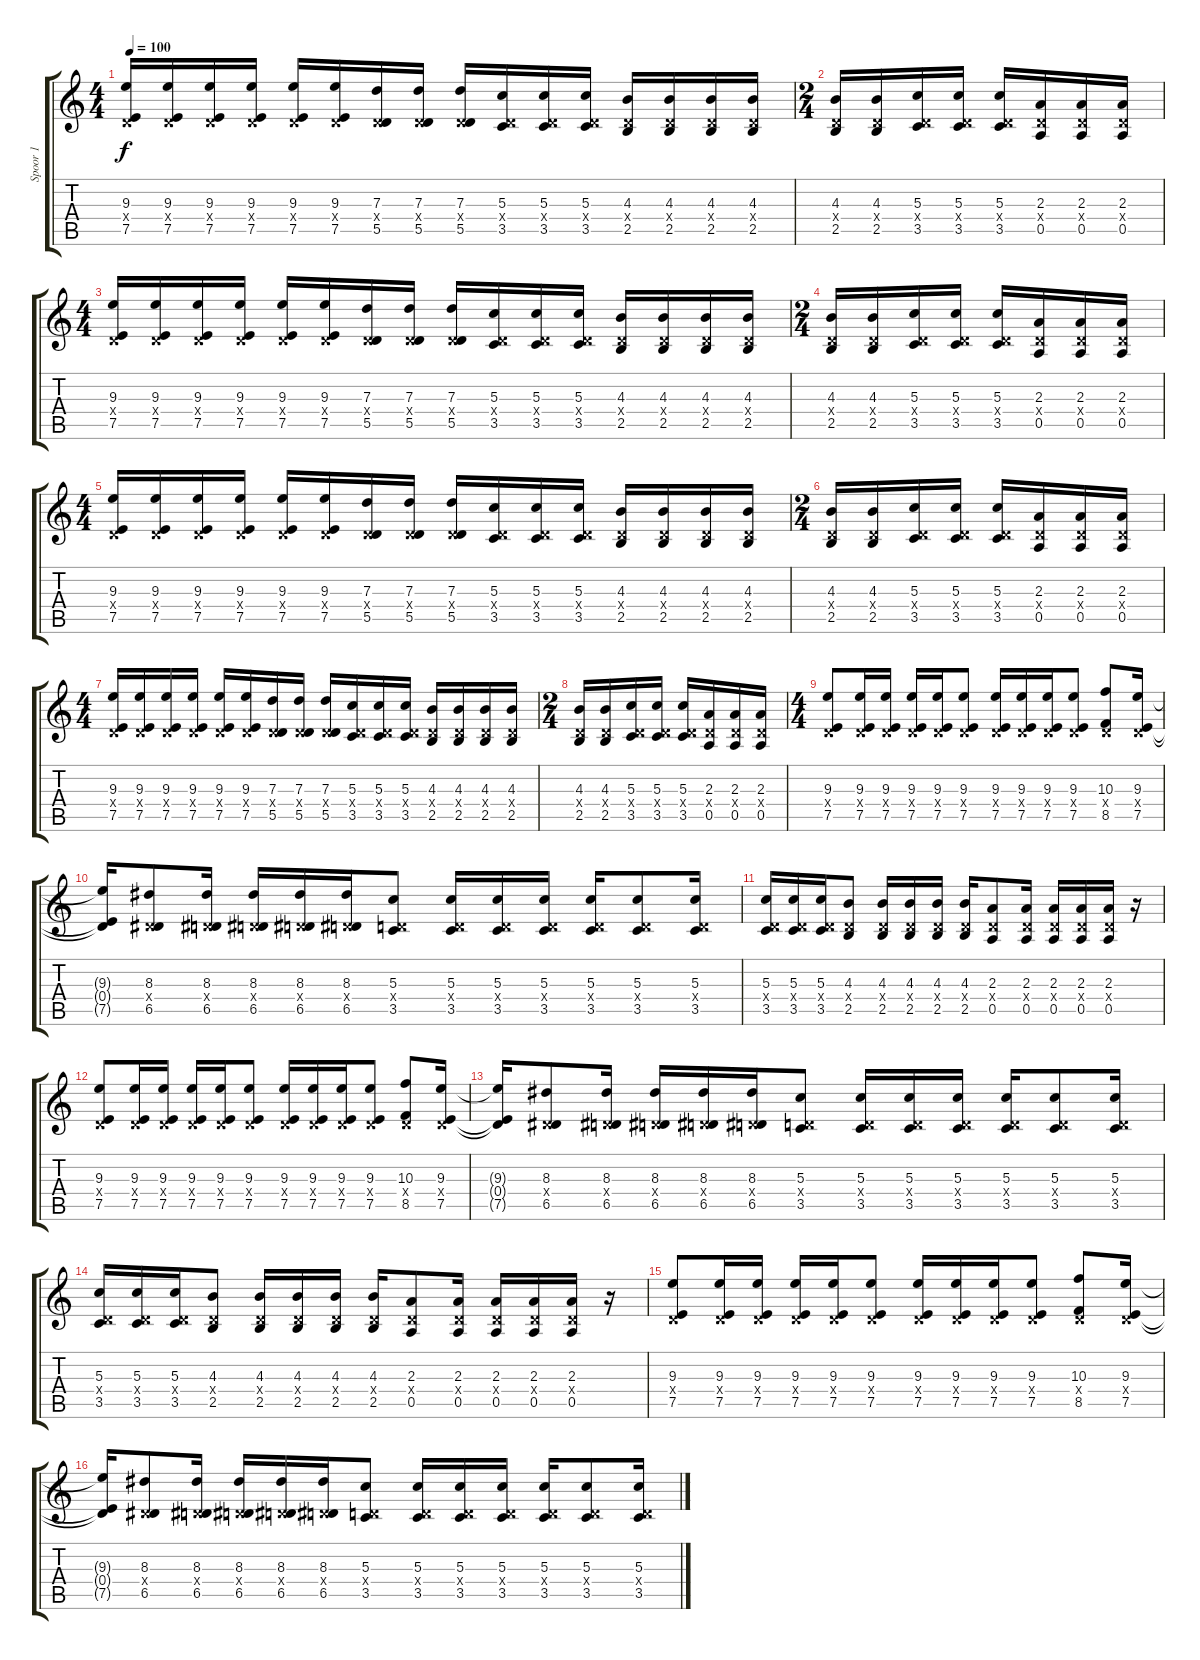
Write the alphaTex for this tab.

\track ("Spoor 1" "Spoor 1") {instrument electricguitarclean}
\staff {score tabs}
\tuning (E4 B3 G3 D3 A2 E2) {hide}
\ts (4 4)
\tempo 100
\clef g2
\ks c
(9.3 0.4{x} 7.5).16{dy f instrument distortionguitar} (9.3 0.4{x} 7.5).16 (9.3 0.4{x} 7.5).16 (9.3 0.4{x} 7.5).16 (9.3 0.4{x} 7.5).16 (9.3 0.4{x} 7.5).16 (7.3 0.4{x} 5.5).16 (7.3 0.4{x} 5.5).16 (7.3 0.4{x} 5.5).16 (5.3 0.4{x} 3.5).16 (5.3 0.4{x} 3.5).16 (5.3 0.4{x} 3.5).16 (4.3 0.4{x} 2.5).16 (4.3 0.4{x} 2.5).16 (4.3 0.4{x} 2.5).16 (4.3 0.4{x} 2.5).16 |
\ts (2 4)
(4.3 0.4{x} 2.5).16 (4.3 0.4{x} 2.5).16 (5.3 0.4{x} 3.5).16 (5.3 0.4{x} 3.5).16 (5.3 0.4{x} 3.5).16 (2.3 0.4{x} 0.5).16 (2.3 0.4{x} 0.5).16 (2.3 0.4{x} 0.5).16 |
\ts (4 4)
(9.3 0.4{x} 7.5).16{instrument distortionguitar} (9.3 0.4{x} 7.5).16 (9.3 0.4{x} 7.5).16 (9.3 0.4{x} 7.5).16 (9.3 0.4{x} 7.5).16 (9.3 0.4{x} 7.5).16 (7.3 0.4{x} 5.5).16 (7.3 0.4{x} 5.5).16 (7.3 0.4{x} 5.5).16 (5.3 0.4{x} 3.5).16 (5.3 0.4{x} 3.5).16 (5.3 0.4{x} 3.5).16 (4.3 0.4{x} 2.5).16 (4.3 0.4{x} 2.5).16 (4.3 0.4{x} 2.5).16 (4.3 0.4{x} 2.5).16 |
\ts (2 4)
(4.3 0.4{x} 2.5).16 (4.3 0.4{x} 2.5).16 (5.3 0.4{x} 3.5).16 (5.3 0.4{x} 3.5).16 (5.3 0.4{x} 3.5).16 (2.3 0.4{x} 0.5).16 (2.3 0.4{x} 0.5).16 (2.3 0.4{x} 0.5).16 |
\ts (4 4)
(9.3 0.4{x} 7.5).16{instrument distortionguitar} (9.3 0.4{x} 7.5).16 (9.3 0.4{x} 7.5).16 (9.3 0.4{x} 7.5).16 (9.3 0.4{x} 7.5).16 (9.3 0.4{x} 7.5).16 (7.3 0.4{x} 5.5).16 (7.3 0.4{x} 5.5).16 (7.3 0.4{x} 5.5).16 (5.3 0.4{x} 3.5).16 (5.3 0.4{x} 3.5).16 (5.3 0.4{x} 3.5).16 (4.3 0.4{x} 2.5).16 (4.3 0.4{x} 2.5).16 (4.3 0.4{x} 2.5).16 (4.3 0.4{x} 2.5).16 |
\ts (2 4)
(4.3 0.4{x} 2.5).16 (4.3 0.4{x} 2.5).16 (5.3 0.4{x} 3.5).16 (5.3 0.4{x} 3.5).16 (5.3 0.4{x} 3.5).16 (2.3 0.4{x} 0.5).16 (2.3 0.4{x} 0.5).16 (2.3 0.4{x} 0.5).16 |
\ts (4 4)
(9.3 0.4{x} 7.5).16{instrument distortionguitar} (9.3 0.4{x} 7.5).16 (9.3 0.4{x} 7.5).16 (9.3 0.4{x} 7.5).16 (9.3 0.4{x} 7.5).16 (9.3 0.4{x} 7.5).16 (7.3 0.4{x} 5.5).16 (7.3 0.4{x} 5.5).16 (7.3 0.4{x} 5.5).16 (5.3 0.4{x} 3.5).16 (5.3 0.4{x} 3.5).16 (5.3 0.4{x} 3.5).16 (4.3 0.4{x} 2.5).16 (4.3 0.4{x} 2.5).16 (4.3 0.4{x} 2.5).16 (4.3 0.4{x} 2.5).16 |
\ts (2 4)
(4.3 0.4{x} 2.5).16 (4.3 0.4{x} 2.5).16 (5.3 0.4{x} 3.5).16 (5.3 0.4{x} 3.5).16 (5.3 0.4{x} 3.5).16 (2.3 0.4{x} 0.5).16 (2.3 0.4{x} 0.5).16 (2.3 0.4{x} 0.5).16 |
\ts (4 4)
(9.3 0.4{x} 7.5).8 (9.3 0.4{x} 7.5).16 (9.3 0.4{x} 7.5).16 (9.3 0.4{x} 7.5).16 (9.3 0.4{x} 7.5).16 (9.3 0.4{x} 7.5).8 (9.3 0.4{x} 7.5).16 (9.3 0.4{x} 7.5).16 (9.3 0.4{x} 7.5).16 (9.3 0.4{x} 7.5).8 (10.3 0.4{x} 8.5).8 (9.3 0.4{x} 7.5).16 |
(9.3{t} 0.4{t} 7.5{t}).16 (8.3 0.4{x} 6.5).8 (8.3 0.4{x} 6.5).16 (8.3 0.4{x} 6.5).16 (8.3 0.4{x} 6.5).16 (8.3 0.4{x} 6.5).16 (5.3 0.4{x} 3.5).8 (5.3 0.4{x} 3.5).16 (5.3 0.4{x} 3.5).16 (5.3 0.4{x} 3.5).16 (5.3 0.4{x} 3.5).16 (5.3 0.4{x} 3.5).8 (5.3 0.4{x} 3.5).16 |
(5.3 0.4{x} 3.5).16 (5.3 0.4{x} 3.5).16 (5.3 0.4{x} 3.5).16 (4.3 0.4{x} 2.5).8 (4.3 0.4{x} 2.5).16 (4.3 0.4{x} 2.5).16 (4.3 0.4{x} 2.5).16 (4.3 0.4{x} 2.5).16 (2.3 0.4{x} 0.5).8 (2.3 0.4{x} 0.5).16 (2.3 0.4{x} 0.5).16 (2.3 0.4{x} 0.5).16 (2.3 0.4{x} 0.5).16 r.16 |
(9.3 0.4{x} 7.5).8 (9.3 0.4{x} 7.5).16 (9.3 0.4{x} 7.5).16 (9.3 0.4{x} 7.5).16 (9.3 0.4{x} 7.5).16 (9.3 0.4{x} 7.5).8 (9.3 0.4{x} 7.5).16 (9.3 0.4{x} 7.5).16 (9.3 0.4{x} 7.5).16 (9.3 0.4{x} 7.5).8 (10.3 0.4{x} 8.5).8 (9.3 0.4{x} 7.5).16 |
(9.3{t} 0.4{t} 7.5{t}).16 (8.3 0.4{x} 6.5).8 (8.3 0.4{x} 6.5).16 (8.3 0.4{x} 6.5).16 (8.3 0.4{x} 6.5).16 (8.3 0.4{x} 6.5).16 (5.3 0.4{x} 3.5).8 (5.3 0.4{x} 3.5).16 (5.3 0.4{x} 3.5).16 (5.3 0.4{x} 3.5).16 (5.3 0.4{x} 3.5).16 (5.3 0.4{x} 3.5).8 (5.3 0.4{x} 3.5).16 |
(5.3 0.4{x} 3.5).16 (5.3 0.4{x} 3.5).16 (5.3 0.4{x} 3.5).16 (4.3 0.4{x} 2.5).8 (4.3 0.4{x} 2.5).16 (4.3 0.4{x} 2.5).16 (4.3 0.4{x} 2.5).16 (4.3 0.4{x} 2.5).16 (2.3 0.4{x} 0.5).8 (2.3 0.4{x} 0.5).16 (2.3 0.4{x} 0.5).16 (2.3 0.4{x} 0.5).16 (2.3 0.4{x} 0.5).16 r.16 |
(9.3 0.4{x} 7.5).8 (9.3 0.4{x} 7.5).16 (9.3 0.4{x} 7.5).16 (9.3 0.4{x} 7.5).16 (9.3 0.4{x} 7.5).16 (9.3 0.4{x} 7.5).8 (9.3 0.4{x} 7.5).16 (9.3 0.4{x} 7.5).16 (9.3 0.4{x} 7.5).16 (9.3 0.4{x} 7.5).8 (10.3 0.4{x} 8.5).8 (9.3 0.4{x} 7.5).16 |
(9.3{t} 0.4{t} 7.5{t}).16 (8.3 0.4{x} 6.5).8 (8.3 0.4{x} 6.5).16 (8.3 0.4{x} 6.5).16 (8.3 0.4{x} 6.5).16 (8.3 0.4{x} 6.5).16 (5.3 0.4{x} 3.5).8 (5.3 0.4{x} 3.5).16 (5.3 0.4{x} 3.5).16 (5.3 0.4{x} 3.5).16 (5.3 0.4{x} 3.5).16 (5.3 0.4{x} 3.5).8 (5.3 0.4{x} 3.5).16
